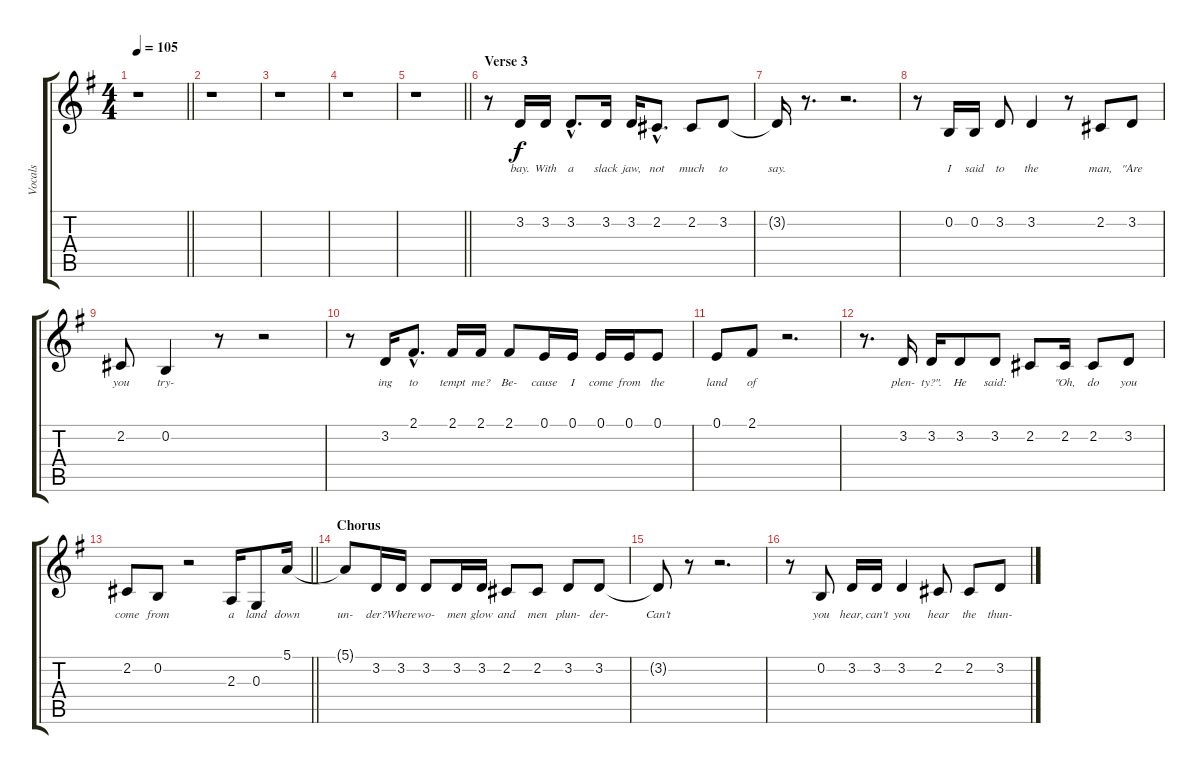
\track ("Vocals" "Vocals") {instrument altosax}
\staff {score tabs}
\tuning (E4 B3 G3 D3 A2 E2) {hide}
\ts (4 4)
\tempo 105
\clef g2
\barLineRight lightlight
\ks g
r.1{dy fff} |
r.1 |
r.1 |
r.1 |
\barLineRight lightlight
r.1 |
\section ("" "Verse 3")
r.8{volume 14} 3.2.16{lyrics (0 "bay.") lyrics (1 "") lyrics (2 "") lyrics (3 "") lyrics (4 "") dy f} 3.2.16{lyrics (0 "With") lyrics (1 "") lyrics (2 "") lyrics (3 "") lyrics (4 "")} 3.2{hac}.8{d lyrics (0 "a") lyrics (1 "") lyrics (2 "") lyrics (3 "") lyrics (4 "")} 3.2.16{lyrics (0 "slack") lyrics (1 "") lyrics (2 "") lyrics (3 "") lyrics (4 "")} 3.2.16{lyrics (0 "jaw,") lyrics (1 "") lyrics (2 "") lyrics (3 "") lyrics (4 "")} 2.2{hac}.8{d lyrics (0 "not") lyrics (1 "") lyrics (2 "") lyrics (3 "") lyrics (4 "")} 2.2.8{lyrics (0 "much") lyrics (1 "") lyrics (2 "") lyrics (3 "") lyrics (4 "")} 3.2.8{lyrics (0 "to") lyrics (1 "") lyrics (2 "") lyrics (3 "") lyrics (4 "")} |
3.2{t}.16{lyrics (0 "say.") lyrics (1 "") lyrics (2 "") lyrics (3 "") lyrics (4 "")} r.8{d} r.2{d} |
r.8 0.2.16{lyrics (0 "I") lyrics (1 "") lyrics (2 "") lyrics (3 "") lyrics (4 "")} 0.2.16{lyrics (0 "said") lyrics (1 "") lyrics (2 "") lyrics (3 "") lyrics (4 "")} 3.2.8{lyrics (0 "to") lyrics (1 "") lyrics (2 "") lyrics (3 "") lyrics (4 "")} 3.2.4{lyrics (0 "the") lyrics (1 "") lyrics (2 "") lyrics (3 "") lyrics (4 "")} r.8 2.2.8{lyrics (0 "man,") lyrics (1 "") lyrics (2 "") lyrics (3 "") lyrics (4 "")} 3.2.8{lyrics (0 "\"Are") lyrics (1 "") lyrics (2 "") lyrics (3 "") lyrics (4 "")} |
2.2.8{lyrics (0 "you") lyrics (1 "") lyrics (2 "") lyrics (3 "") lyrics (4 "")} 0.2.4{lyrics (0 "try-") lyrics (1 "") lyrics (2 "") lyrics (3 "") lyrics (4 "")} r.8 r.2 |
r.8 3.2.16{lyrics (0 "ing") lyrics (1 "") lyrics (2 "") lyrics (3 "") lyrics (4 "")} 2.1{hac}.8{d lyrics (0 "to") lyrics (1 "") lyrics (2 "") lyrics (3 "") lyrics (4 "")} 2.1.16{lyrics (0 "tempt") lyrics (1 "") lyrics (2 "") lyrics (3 "") lyrics (4 "")} 2.1.16{lyrics (0 "me?") lyrics (1 "") lyrics (2 "") lyrics (3 "") lyrics (4 "")} 2.1.8{lyrics (0 "Be-") lyrics (1 "") lyrics (2 "") lyrics (3 "") lyrics (4 "")} 0.1.16{lyrics (0 "cause") lyrics (1 "") lyrics (2 "") lyrics (3 "") lyrics (4 "")} 0.1.16{lyrics (0 "I") lyrics (1 "") lyrics (2 "") lyrics (3 "") lyrics (4 "")} 0.1.16{lyrics (0 "come") lyrics (1 "") lyrics (2 "") lyrics (3 "") lyrics (4 "")} 0.1.16{lyrics (0 "from") lyrics (1 "") lyrics (2 "") lyrics (3 "") lyrics (4 "")} 0.1.8{lyrics (0 "the") lyrics (1 "") lyrics (2 "") lyrics (3 "") lyrics (4 "")} |
0.1.8{lyrics (0 "land") lyrics (1 "") lyrics (2 "") lyrics (3 "") lyrics (4 "")} 2.1.8{lyrics (0 "of") lyrics (1 "") lyrics (2 "") lyrics (3 "") lyrics (4 "")} r.2{d} |
r.8{d} 3.2.16{lyrics (0 "plen-") lyrics (1 "") lyrics (2 "") lyrics (3 "") lyrics (4 "")} 3.2.16{lyrics (0 "ty?\".") lyrics (1 "") lyrics (2 "") lyrics (3 "") lyrics (4 "")} 3.2.8{lyrics (0 "He") lyrics (1 "") lyrics (2 "") lyrics (3 "") lyrics (4 "")} 3.2.8{lyrics (0 "said:") lyrics (1 "") lyrics (2 "") lyrics (3 "") lyrics (4 "")} 2.2.8{lyrics (0 "") lyrics (1 "") lyrics (2 "") lyrics (3 "") lyrics (4 "")} 2.2.16{lyrics (0 "\"Oh,") lyrics (1 "") lyrics (2 "") lyrics (3 "") lyrics (4 "")} 2.2.8{lyrics (0 "do") lyrics (1 "") lyrics (2 "") lyrics (3 "") lyrics (4 "")} 3.2.8{lyrics (0 "you") lyrics (1 "") lyrics (2 "") lyrics (3 "") lyrics (4 "")} |
\barLineRight lightlight
2.2.8{lyrics (0 "come") lyrics (1 "") lyrics (2 "") lyrics (3 "") lyrics (4 "")} 0.2.8{lyrics (0 "from") lyrics (1 "") lyrics (2 "") lyrics (3 "") lyrics (4 "")} r.2 2.3.16{lyrics (0 "a") lyrics (1 "") lyrics (2 "") lyrics (3 "") lyrics (4 "")} 0.3.8{lyrics (0 "land") lyrics (1 "") lyrics (2 "") lyrics (3 "") lyrics (4 "")} 5.1.16{lyrics (0 "down") lyrics (1 "") lyrics (2 "") lyrics (3 "") lyrics (4 "")} |
\section ("" "Chorus")
5.1{t}.8{lyrics (0 "un-") lyrics (1 "") lyrics (2 "") lyrics (3 "") lyrics (4 "")} 3.2.16{lyrics (0 "der?") lyrics (1 "") lyrics (2 "") lyrics (3 "") lyrics (4 "")} 3.2.16{lyrics (0 "Where") lyrics (1 "") lyrics (2 "") lyrics (3 "") lyrics (4 "")} 3.2.8{lyrics (0 "wo-") lyrics (1 "") lyrics (2 "") lyrics (3 "") lyrics (4 "")} 3.2.16{lyrics (0 "men") lyrics (1 "") lyrics (2 "") lyrics (3 "") lyrics (4 "")} 3.2.16{lyrics (0 "glow") lyrics (1 "") lyrics (2 "") lyrics (3 "") lyrics (4 "")} 2.2.8{lyrics (0 "and") lyrics (1 "") lyrics (2 "") lyrics (3 "") lyrics (4 "")} 2.2.8{lyrics (0 "men") lyrics (1 "") lyrics (2 "") lyrics (3 "") lyrics (4 "")} 3.2.8{lyrics (0 "plun-") lyrics (1 "") lyrics (2 "") lyrics (3 "") lyrics (4 "")} 3.2.8{lyrics (0 "der-") lyrics (1 "") lyrics (2 "") lyrics (3 "") lyrics (4 "")} |
3.2{t}.8{lyrics (0 "Can't") lyrics (1 "") lyrics (2 "") lyrics (3 "") lyrics (4 "")} r.8 r.2{d} |
r.8 0.2.8{lyrics (0 "you") lyrics (1 "") lyrics (2 "") lyrics (3 "") lyrics (4 "")} 3.2.16{lyrics (0 "hear,") lyrics (1 "") lyrics (2 "") lyrics (3 "") lyrics (4 "")} 3.2.16{lyrics (0 "can't") lyrics (1 "") lyrics (2 "") lyrics (3 "") lyrics (4 "")} 3.2.4{lyrics (0 "you") lyrics (1 "") lyrics (2 "") lyrics (3 "") lyrics (4 "")} 2.2.8{lyrics (0 "hear") lyrics (1 "") lyrics (2 "") lyrics (3 "") lyrics (4 "")} 2.2.8{lyrics (0 "the") lyrics (1 "") lyrics (2 "") lyrics (3 "") lyrics (4 "")} 3.2.8{lyrics (0 "thun-") lyrics (1 "") lyrics (2 "") lyrics (3 "") lyrics (4 "")}
